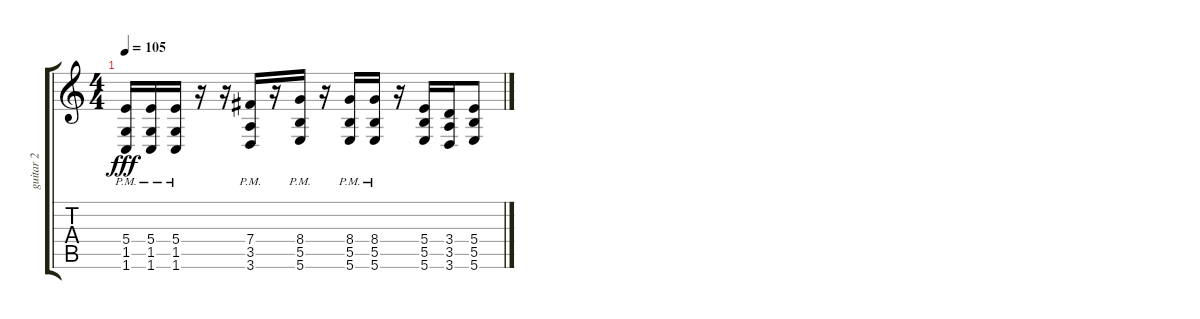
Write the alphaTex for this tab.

\track ("guitar 2" "guitar 2") {instrument distortionguitar}
\staff {score tabs}
\tuning (Db4 Ab3 E3 B2 Gb2 B1) {hide}
\ts (4 4)
\section ("" "")
\tempo 105
\clef g2
\ks c
(5.4{pm} 1.5{pm} 1.6{pm}).16{dy fff} (5.4{pm} 1.5{pm} 1.6{pm}).16 (5.4{pm} 1.5{pm} 1.6{pm}).16 r.16 r.16 (7.4{pm} 3.5{pm} 3.6{pm}).16 r.16 (8.4{pm} 5.5{pm} 5.6{pm}).16 r.16 (8.4{pm} 5.5{pm} 5.6{pm}).16 (8.4{pm} 5.5{pm} 5.6{pm}).16 r.16 (5.4 5.5 5.6).16 (3.4 3.5 3.6).16 (5.4 5.5 5.6).8
